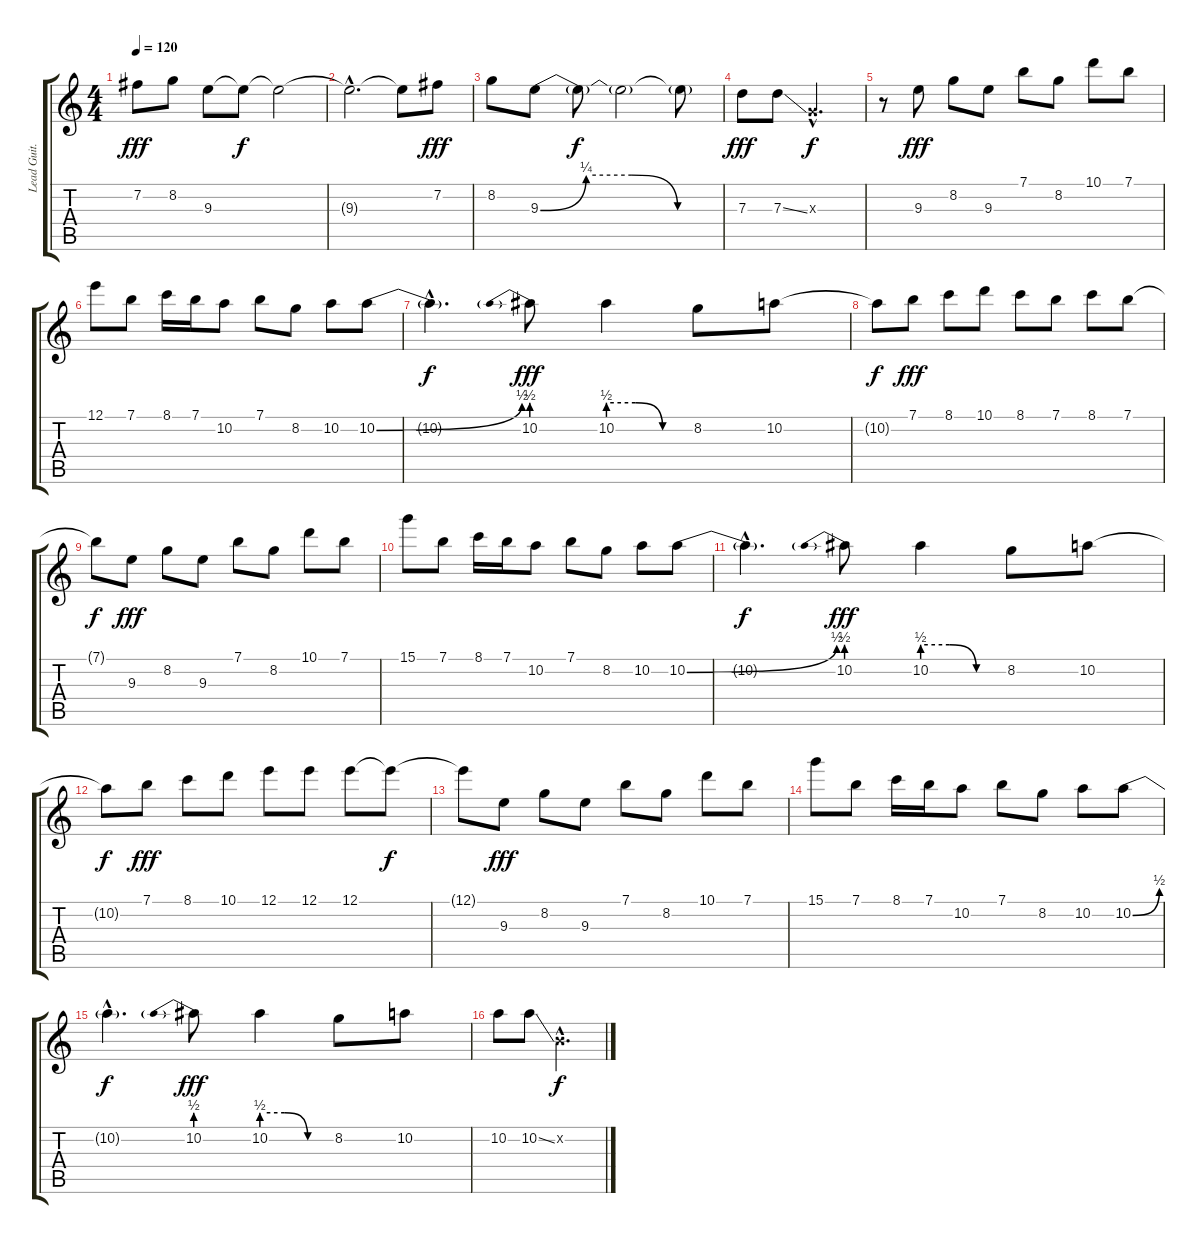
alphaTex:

\track ("Lead Guit." "Lead Guit.") {instrument distortionguitar}
\staff {score tabs}
\tuning (E4 B3 G3 D3 A2 E2) {hide}
\ts (4 4)
\tempo 120
\clef g2
\ks c
7.2.8{dy fff} 8.2.8 9.3.8 9.3{t}.8{dy f} 9.3{t}.2 |
9.3{hac t}.2{d} 9.3{t}.8 7.2.8{dy fff} |
8.2.8 9.3{be (custom 0 0 15 1 30 1 45 0 60 0)}.8 9.3{t}.8{dy f} 9.3{t}.2 9.3{t}.8 |
7.3.8{dy fff} 7.3{ss}.8 0.3{hac x}.2{d dy f} |
r.8 9.3.8{dy fff} 8.2.8 9.3.8 7.1.8 8.2.8 10.1.8 7.1.8 |
12.1.8 7.1.8 8.1.16 7.1.16 10.2.8 7.1.8 8.2.8 10.2.8 10.2{be (bend 0 0 60 2)}.8 |
10.2{hac t}.4{d dy f} 10.2{be (prebend 0 2 60 2)}.8{dy fff} 10.2{be (custom 0 2 20 2 40 0 60 0)}.4 8.2.8 10.2.8 |
10.2{t}.8{dy f} 7.1.8{dy fff} 8.1.8 10.1.8 8.1.8 7.1.8 8.1.8 7.1.8 |
7.1{t}.8{dy f} 9.3.8{dy fff} 8.2.8 9.3.8 7.1.8 8.2.8 10.1.8 7.1.8 |
15.1.8 7.1.8 8.1.16 7.1.16 10.2.8 7.1.8 8.2.8 10.2.8 10.2{be (bend 0 0 60 2)}.8 |
10.2{hac t}.4{d dy f} 10.2{be (prebend 0 2 60 2)}.8{dy fff} 10.2{be (custom 0 2 20 2 40 0 60 0)}.4 8.2.8 10.2.8 |
10.2{t}.8{dy f} 7.1.8{dy fff} 8.1.8 10.1.8 12.1.8 12.1.8 12.1.8 12.1{t}.8{dy f} |
12.1{t}.8 9.3.8{dy fff} 8.2.8 9.3.8 7.1.8 8.2.8 10.1.8 7.1.8 |
15.1.8 7.1.8 8.1.16 7.1.16 10.2.8 7.1.8 8.2.8 10.2.8 10.2{be (bend 0 0 60 2)}.8 |
10.2{hac t}.4{d dy f} 10.2{be (prebend 0 2 60 2)}.8{dy fff} 10.2{be (custom 0 2 20 2 40 0 60 0)}.4 8.2.8 10.2.8 |
10.2.8 10.2{ss}.8 0.2{hac x}.2{d dy f}
